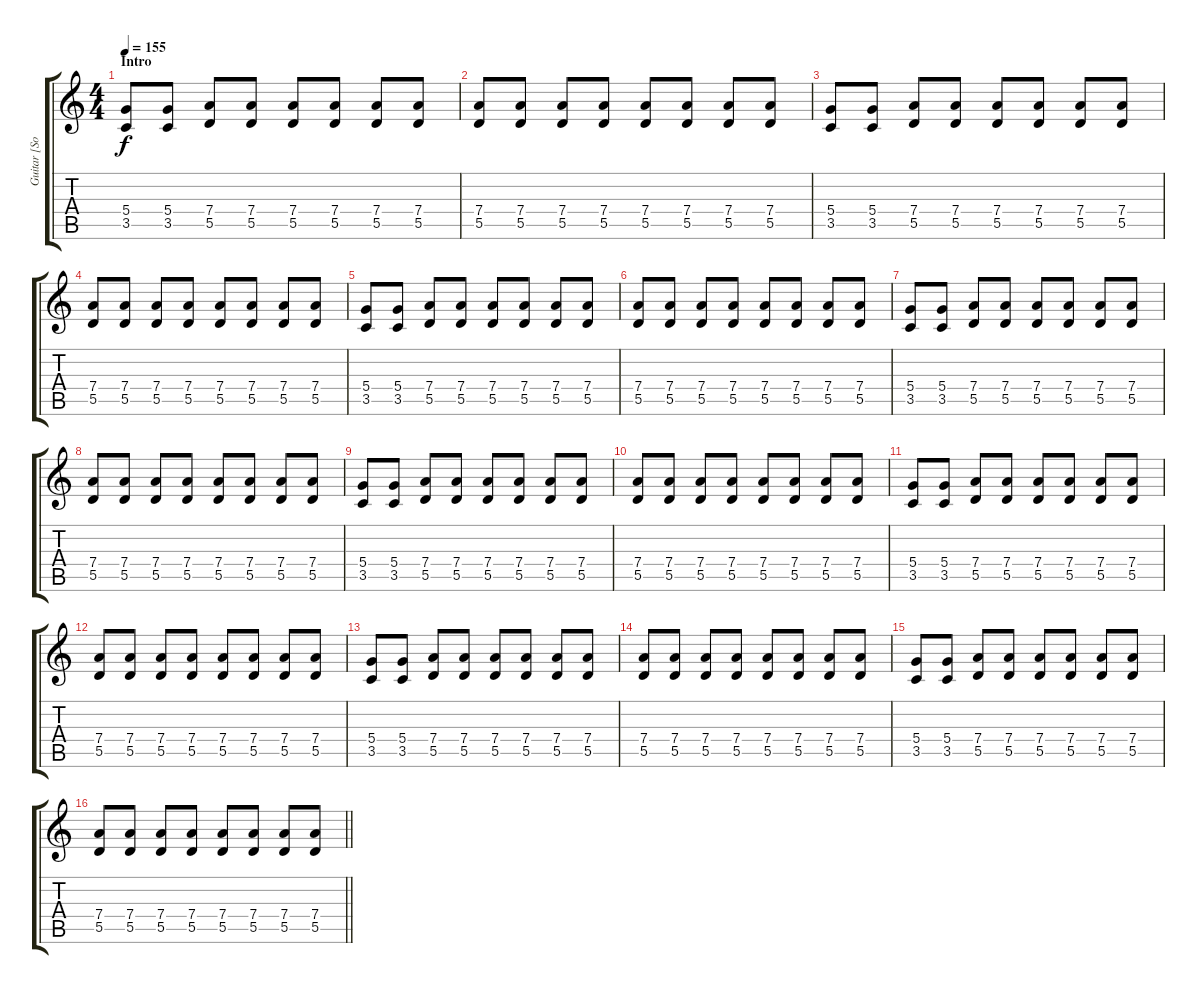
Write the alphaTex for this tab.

\track ("Guitar [Sonny Mayo]" "Guitar [So") {instrument distortionguitar}
\staff {score tabs}
\tuning (E4 B3 G3 D3 A2 D2) {hide}
\ts (4 4)
\section ("" "Intro")
\tempo 155
\clef g2
\ks c
(5.4 3.5).8{dy f instrument distortionguitar} (5.4 3.5).8 (7.4 5.5).8 (7.4 5.5).8 (7.4 5.5).8 (7.4 5.5).8 (7.4 5.5).8 (7.4 5.5).8 |
(7.4 5.5).8 (7.4 5.5).8 (7.4 5.5).8 (7.4 5.5).8 (7.4 5.5).8 (7.4 5.5).8 (7.4 5.5).8 (7.4 5.5).8 |
(5.4 3.5).8 (5.4 3.5).8 (7.4 5.5).8 (7.4 5.5).8 (7.4 5.5).8 (7.4 5.5).8 (7.4 5.5).8 (7.4 5.5).8 |
(7.4 5.5).8 (7.4 5.5).8 (7.4 5.5).8 (7.4 5.5).8 (7.4 5.5).8 (7.4 5.5).8 (7.4 5.5).8 (7.4 5.5).8 |
(5.4 3.5).8 (5.4 3.5).8 (7.4 5.5).8 (7.4 5.5).8 (7.4 5.5).8 (7.4 5.5).8 (7.4 5.5).8 (7.4 5.5).8 |
(7.4 5.5).8 (7.4 5.5).8 (7.4 5.5).8 (7.4 5.5).8 (7.4 5.5).8 (7.4 5.5).8 (7.4 5.5).8 (7.4 5.5).8 |
(5.4 3.5).8 (5.4 3.5).8 (7.4 5.5).8 (7.4 5.5).8 (7.4 5.5).8 (7.4 5.5).8 (7.4 5.5).8 (7.4 5.5).8 |
(7.4 5.5).8 (7.4 5.5).8 (7.4 5.5).8 (7.4 5.5).8 (7.4 5.5).8 (7.4 5.5).8 (7.4 5.5).8 (7.4 5.5).8 |
(5.4 3.5).8 (5.4 3.5).8 (7.4 5.5).8 (7.4 5.5).8 (7.4 5.5).8 (7.4 5.5).8 (7.4 5.5).8 (7.4 5.5).8 |
(7.4 5.5).8 (7.4 5.5).8 (7.4 5.5).8 (7.4 5.5).8 (7.4 5.5).8 (7.4 5.5).8 (7.4 5.5).8 (7.4 5.5).8 |
(5.4 3.5).8 (5.4 3.5).8 (7.4 5.5).8 (7.4 5.5).8 (7.4 5.5).8 (7.4 5.5).8 (7.4 5.5).8 (7.4 5.5).8 |
(7.4 5.5).8 (7.4 5.5).8 (7.4 5.5).8 (7.4 5.5).8 (7.4 5.5).8 (7.4 5.5).8 (7.4 5.5).8 (7.4 5.5).8 |
(5.4 3.5).8 (5.4 3.5).8 (7.4 5.5).8 (7.4 5.5).8 (7.4 5.5).8 (7.4 5.5).8 (7.4 5.5).8 (7.4 5.5).8 |
(7.4 5.5).8 (7.4 5.5).8 (7.4 5.5).8 (7.4 5.5).8 (7.4 5.5).8 (7.4 5.5).8 (7.4 5.5).8 (7.4 5.5).8 |
(5.4 3.5).8 (5.4 3.5).8 (7.4 5.5).8 (7.4 5.5).8 (7.4 5.5).8 (7.4 5.5).8 (7.4 5.5).8 (7.4 5.5).8 |
\barLineRight lightlight
(7.4 5.5).8 (7.4 5.5).8 (7.4 5.5).8 (7.4 5.5).8 (7.4 5.5).8 (7.4 5.5).8 (7.4 5.5).8 (7.4{ss} 5.5{ss}).8
